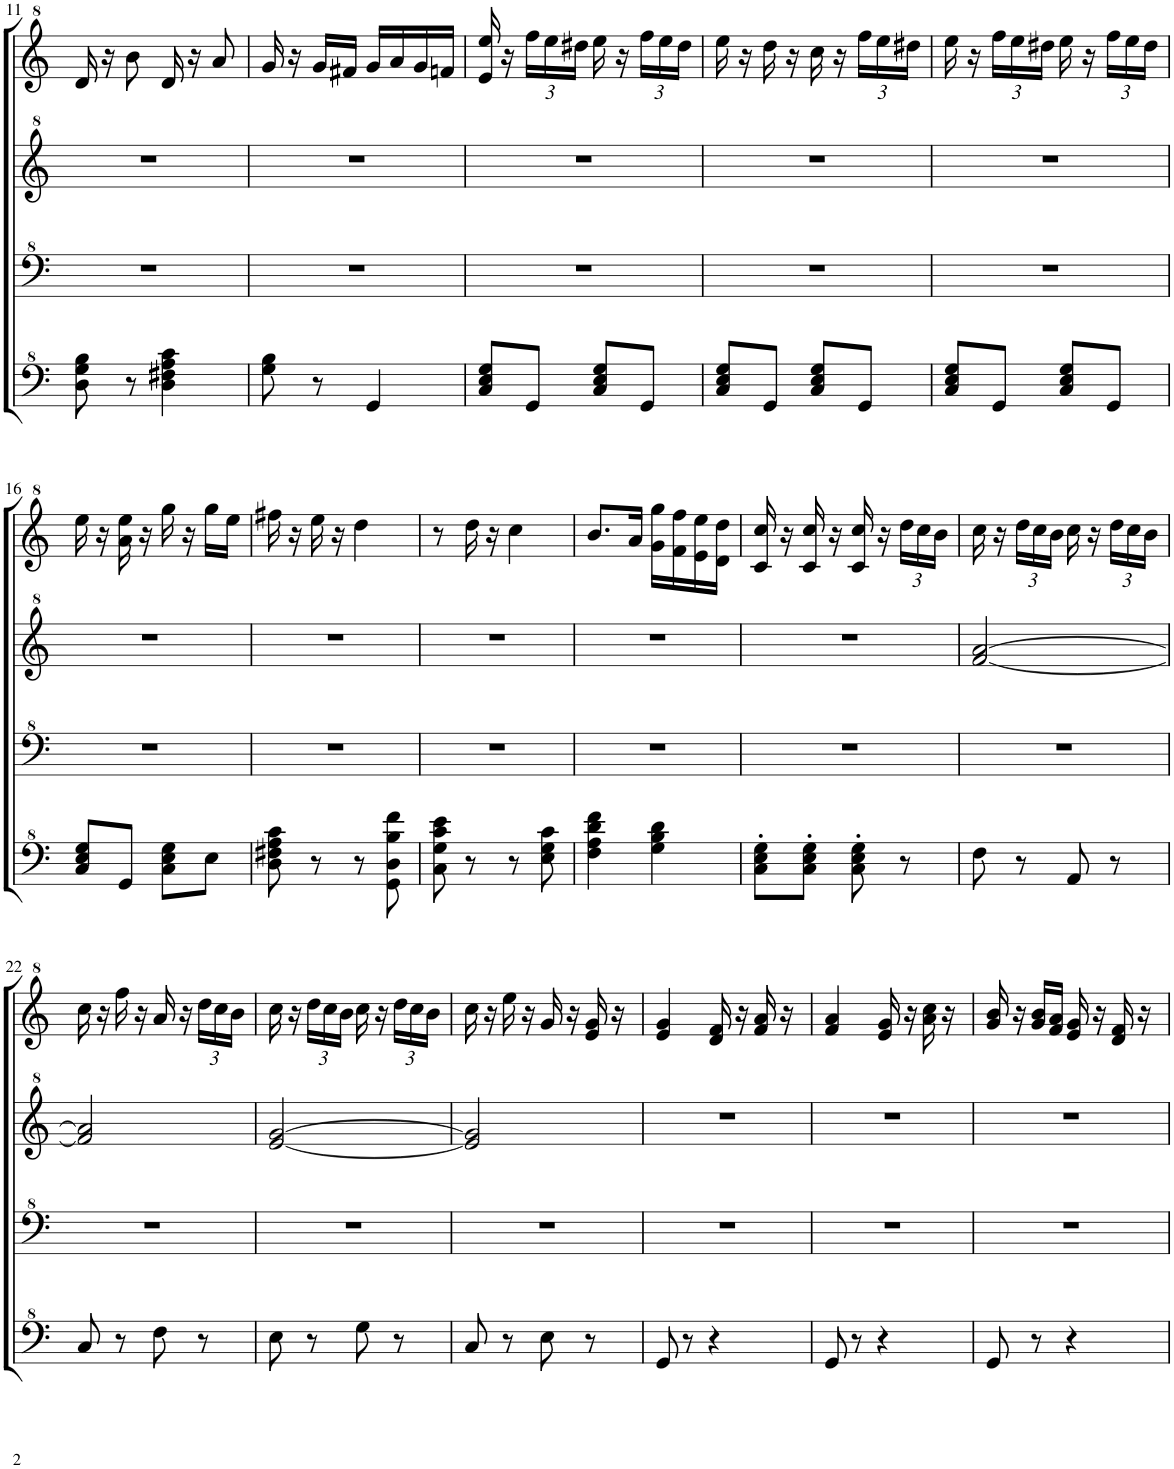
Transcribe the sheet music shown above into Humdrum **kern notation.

**kern	**kern	**kern	**kern
*part1	*part1	*part1	*part1
*staff4	*staff3	*staff2	*staff1
*I"Model III	*	*	*
!!LO:PB:g=z
*clefF^4	*clefF^4	*clefG^2	*clefG^2
*k[]	*k[]	*k[]	*k[]
*M2/4	*M2/4	*M2/4	*M2/4
=11	=11	=11	=11
8d\ 8g\ 8b\	2r	2r	16dd/
.	.	.	16r
8r	.	.	8bb\
4d\ 4f#X\ 4a\ 4cc\	.	.	16dd/
.	.	.	16r
.	.	.	8aa/
=12	=12	=12	=12
8g\ 8b\	2r	2r	16gg/
.	.	.	16r
8r	.	.	16gg/LL
.	.	.	16ff#X/JJ
4G/	.	.	16gg/LL
.	.	.	16aa/
.	.	.	16gg/
.	.	.	16ffn/JJ
=13	=13	=13	=13
8c/ 8e/ 8g/L	2r	2r	16ee/ 16eee/
.	.	.	16r
*	*	*	*Xbrackettup
8G/J	.	.	24fff\LL
.	.	.	24eee\
.	.	.	24ddd#X\JJ
8c/ 8e/ 8g/L	.	.	16eee\
.	.	.	16r
8G/J	.	.	24fff\LL
.	.	.	24eee\
.	.	.	24ddd#\JJ
=14	=14	=14	=14
8c/ 8e/ 8g/L	2r	2r	16eee\
.	.	.	16r
8G/J	.	.	16ddd\
.	.	.	16r
8c/ 8e/ 8g/L	.	.	16ccc\
.	.	.	16r
8G/J	.	.	24fff\LL
.	.	.	24eee\
.	.	.	24ddd#X\JJ
=15	=15	=15	=15
8c/ 8e/ 8g/L	2r	2r	16eee\
.	.	.	16r
8G/J	.	.	24fff\LL
.	.	.	24eee\
.	.	.	24ddd#X\JJ
8c/ 8e/ 8g/L	.	.	16eee\
.	.	.	16r
8G/J	.	.	24fff\LL
.	.	.	24eee\
.	.	.	24ddd#\JJ
!!LO:LB:g=z
=16	=16	=16	=16
8c/ 8e/ 8g/L	2r	2r	16eee\
.	.	.	16r
8G/J	.	.	16aa\ 16eee\
.	.	.	16r
8c\ 8e\ 8g\L	.	.	16ggg\
.	.	.	16r
8e\J	.	.	16ggg\LL
.	.	.	16eee\JJ
=17	=17	=17	=17
8d\ 8f#X\ 8a\ 8cc\	2r	2r	16fff#X\
.	.	.	16r
8r	.	.	16eee\
.	.	.	16r
8r	.	.	4ddd\
8G\ 8d\ 8b\ 8ff\	.	.	.
=18	=18	=18	=18
8c\ 8g\ 8cc\ 8ee\	2r	2r	8r
8r	.	.	16ddd\
.	.	.	16r
8r	.	.	4ccc\
8e\ 8g\ 8cc\	.	.	.
=19	=19	=19	=19
4f\ 4a\ 4dd\ 4ff\	2r	2r	8.bb/L
.	.	.	16aa/Jk
4g\ 4b\ 4dd\	.	.	16gg\ 16ggg\LL
.	.	.	16ff\ 16fff\
.	.	.	16ee\ 16eee\
.	.	.	16dd\ 16ddd\JJ
=20	=20	=20	=20
8c\' 8e\' 8g\'L	2r	2r	16cc/ 16ccc/
.	.	.	16r
8c\' 8e\' 8g\'J	.	.	16cc/ 16ccc/
.	.	.	16r
8c\' 8e\' 8g\'	.	.	16cc/ 16ccc/
.	.	.	16r
8r	.	.	24ddd\LL
.	.	.	24ccc\
.	.	.	24bb\JJ
=21	=21	=21	=21
8f\	2r	[2ff/ [2aa/	16ccc\
.	.	.	16r
8r	.	.	24ddd\LL
.	.	.	24ccc\
.	.	.	24bb\JJ
8A/	.	.	16ccc\
.	.	.	16r
8r	.	.	24ddd\LL
.	.	.	24ccc\
.	.	.	24bb\JJ
!!LO:LB:g=z
=22	=22	=22	=22
8c/	2r	2ff/] 2aa/]	16ccc\
.	.	.	16r
8r	.	.	16fff\
.	.	.	16r
8f\	.	.	16aa/
.	.	.	16r
8r	.	.	24ddd\LL
.	.	.	24ccc\
.	.	.	24bb\JJ
=23	=23	=23	=23
8e\	2r	[2ee/ [2gg/	16ccc\
.	.	.	16r
8r	.	.	24ddd\LL
.	.	.	24ccc\
.	.	.	24bb\JJ
8g\	.	.	16ccc\
.	.	.	16r
8r	.	.	24ddd\LL
.	.	.	24ccc\
.	.	.	24bb\JJ
=24	=24	=24	=24
8c/	2r	2ee/] 2gg/]	16ccc\
.	.	.	16r
8r	.	.	16eee\
.	.	.	16r
8e\	.	.	16gg/
.	.	.	16r
8r	.	.	16ee/ 16gg/
.	.	.	16r
=25	=25	=25	=25
8G/	2r	2r	4ee/ 4gg/
8r	.	.	.
4r	.	.	16dd/ 16ff/
.	.	.	16r
.	.	.	16ff/ 16aa/
.	.	.	16r
=26	=26	=26	=26
8G/	2r	2r	4ff/ 4aa/
8r	.	.	.
4r	.	.	16ee/ 16gg/
.	.	.	16r
.	.	.	16aa\ 16ccc\
.	.	.	16r
=27	=27	=27	=27
8G/	2r	2r	16gg/ 16bb/
.	.	.	16r
8r	.	.	16gg/ 16bb/LL
.	.	.	16ff/ 16aa/JJ
4r	.	.	16ee/ 16gg/
.	.	.	16r
.	.	.	16dd/ 16ff/
.	.	.	16r
=	=	=	=
*-	*-	*-	*-
